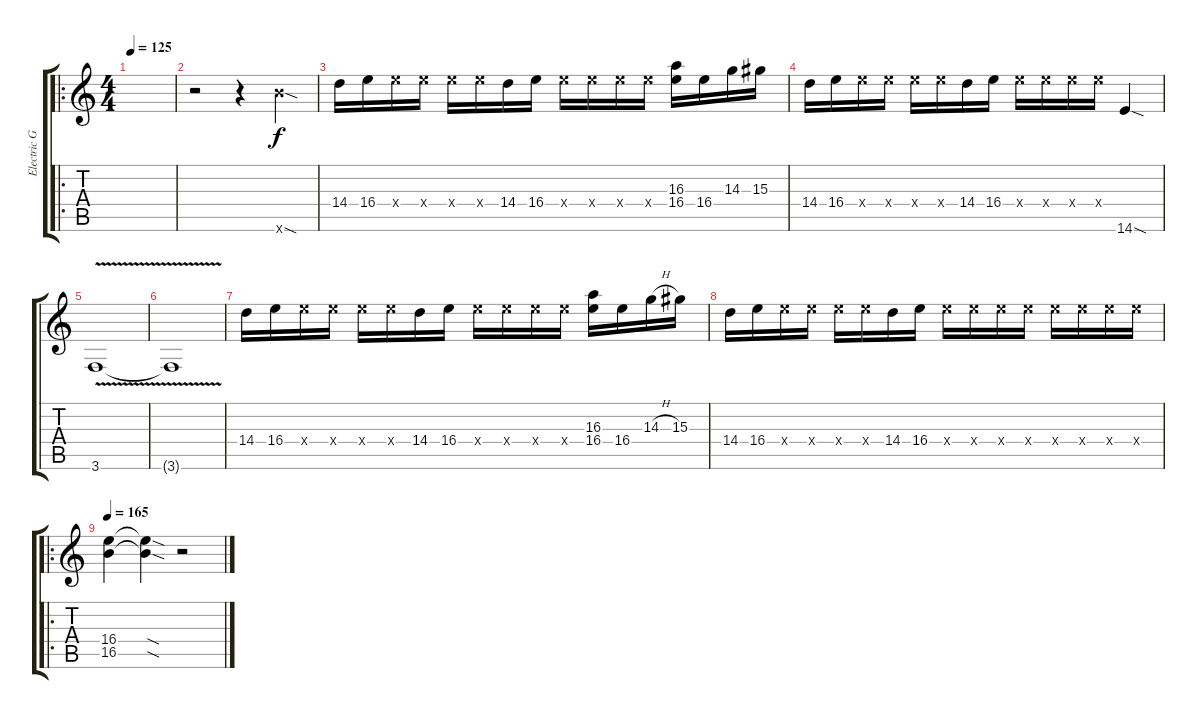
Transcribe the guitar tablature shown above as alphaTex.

\track ("Electric Guitar" "Electric G") {instrument distortionguitar}
\staff {score tabs}
\tuning (D4 A3 F3 C3 G2 D2) {hide}
\ro
\ts (4 4)
\tempo 125
\clef g2
\ks c
|
r.2 r.4 21.6{sod x}.4 |
14.4.16 16.4.16 16.4{x}.16 16.4{x}.16 16.4{x}.16 16.4{x}.16 14.4.16 16.4.16 16.4{x}.16 16.4{x}.16 16.4{x}.16 16.4{x}.16 (16.3 16.4).16 16.4.16 14.3.16 15.3.16 |
14.4.16 16.4.16 16.4{x}.16 16.4{x}.16 16.4{x}.16 16.4{x}.16 14.4.16 16.4.16 16.4{x}.16 16.4{x}.16 16.4{x}.16 16.4{x}.16 14.6{sod}.4 |
3.6{v}.1 |
3.6{v t}.1 |
14.4.16 16.4.16 16.4{x}.16 16.4{x}.16 16.4{x}.16 16.4{x}.16 14.4.16 16.4.16 16.4{x}.16 16.4{x}.16 16.4{x}.16 16.4{x}.16 (16.3 16.4).16 16.4.16 14.3{h}.16 15.3.16 |
14.4.16 16.4.16 16.4{x}.16 16.4{x}.16 16.4{x}.16 16.4{x}.16 14.4.16 16.4.16 16.4{x}.16 16.4{x}.16 16.4{x}.16 16.4{x}.16 16.4{x}.16 16.4{x}.16 16.4{x}.16 16.4{x}.16 |
\ro
\tempo 165
(16.4 16.5).4 (16.4{sod t} 16.5{sod t}).4 r.2
